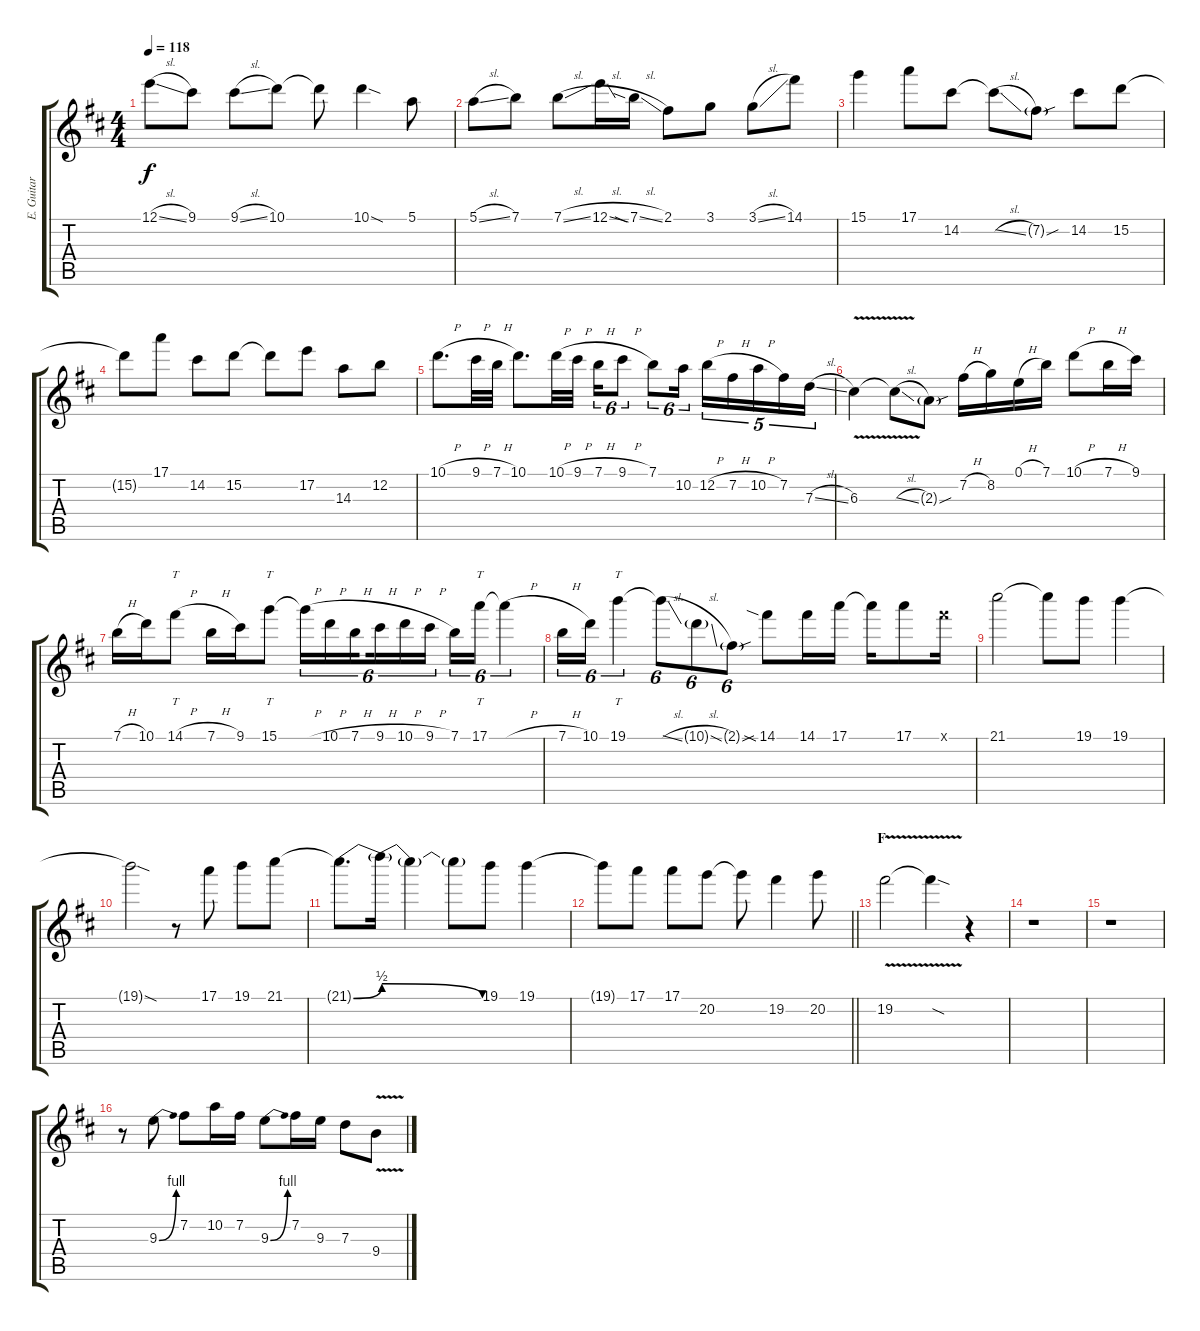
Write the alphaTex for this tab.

\track ("E. Guitar II" "E. Guitar ") {instrument overdrivenguitar}
\staff {score tabs}
\tuning (E4 B3 G3 D3 A2 E2) {hide}
\ts (4 4)
\tempo 118
\clef g2
\ks d
12.1{sl t}.8{dy f} 9.1.8 9.1{sl}.8 10.1.8 10.1{t}.8 10.1{sod}.4 5.1.8 |
5.1{sl}.8 7.1.8 7.1{sl}.8 12.1{sl}.16 7.1{sia sl}.16 2.1.8 3.1.8 3.1{sl}.8 14.1.8 |
15.1.4 17.1.8 14.2.8 14.2{sl t}.8 7.2{sou g}.8 14.2.8 15.2.8 |
15.2{t}.8 17.1.8 14.2.8 15.2.8 15.2{t}.8 17.2.8 14.3.8 12.2.8 |
10.1{h}.8{d} 9.1{h}.32 7.1{h}.32 10.1.8{d} 10.1{h}.32 9.1{h}.32 7.1{h}.16{tu (6 4)} 9.1{h}.8{tu (6 4)} 7.1.8{tu (6 4)} 10.2.16{tu (6 4)} 12.2{h}.16{tu (5 4)} 7.2{h}.16{tu (5 4)} 10.2{h}.16{tu (5 4)} 7.2.16{tu (5 4)} 7.3{sl}.16{tu (5 4)} |
6.3{v}.4 6.3{v sl t}.8 2.3{sou g}.8 7.2{h}.16 8.2.16 0.1{h}.16 7.1.16 10.1{h}.8 7.1{h}.16 9.1.16 |
7.1{h}.16 10.1.16 14.1{h}.8{tt} 7.1{h}.16 9.1.16 15.1.8{tt} 15.1{h t}.16{tu (6 4)} 10.1{h}.16{tu (6 4)} 7.1{h}.16{tu (6 4) beam splitsecondary} 9.1{h}.16{tu (6 4)} 10.1{h}.16{tu (6 4)} 9.1{h}.16{tu (6 4)} 7.1.16{tu (6 4)} 17.1.16{tt tu (6 4)} 17.1{h t}.4{tu (6 4)} |
7.1{h}.16{tu (6 4)} 10.1.16{tu (6 4)} 19.1.4{tt tu (6 4)} 19.1{sl t}.8{tu (6 4)} 10.1{sl g}.8{tu (6 4)} 2.1{sou g}.8{tu (6 4)} 14.1{sia}.8 14.1.16 17.1.16 17.1{t}.16 17.1.8 14.1{x}.16 |
21.1.2 21.1{t}.8 19.1.8 19.1.4 |
19.1{sod t}.2 r.8 17.1.8 19.1.8 21.1.8 |
21.1{be (bend 0 0 60 2) t}.8{d} 21.1{be (release 0 2 60 0) t}.16 21.1{t}.4 21.1{t}.8 19.1.8 19.1.4 |
\barLineRight lightlight
19.1{t}.8 17.1.8 17.1.8 20.2.8 20.2{t}.8 19.2.4 20.2.8 |
\section ("" "F")
19.2{v}.2 19.2{sod t}.4 r.4 |
r.1 |
r.1 |
r.8 9.3{be (bend 0 0 60 4)}.8 7.2.8 10.2.16 7.2.16 9.3{be (bend 0 0 60 4)}.8 7.2.16 9.3.16 7.3.8 9.4{v}.8
